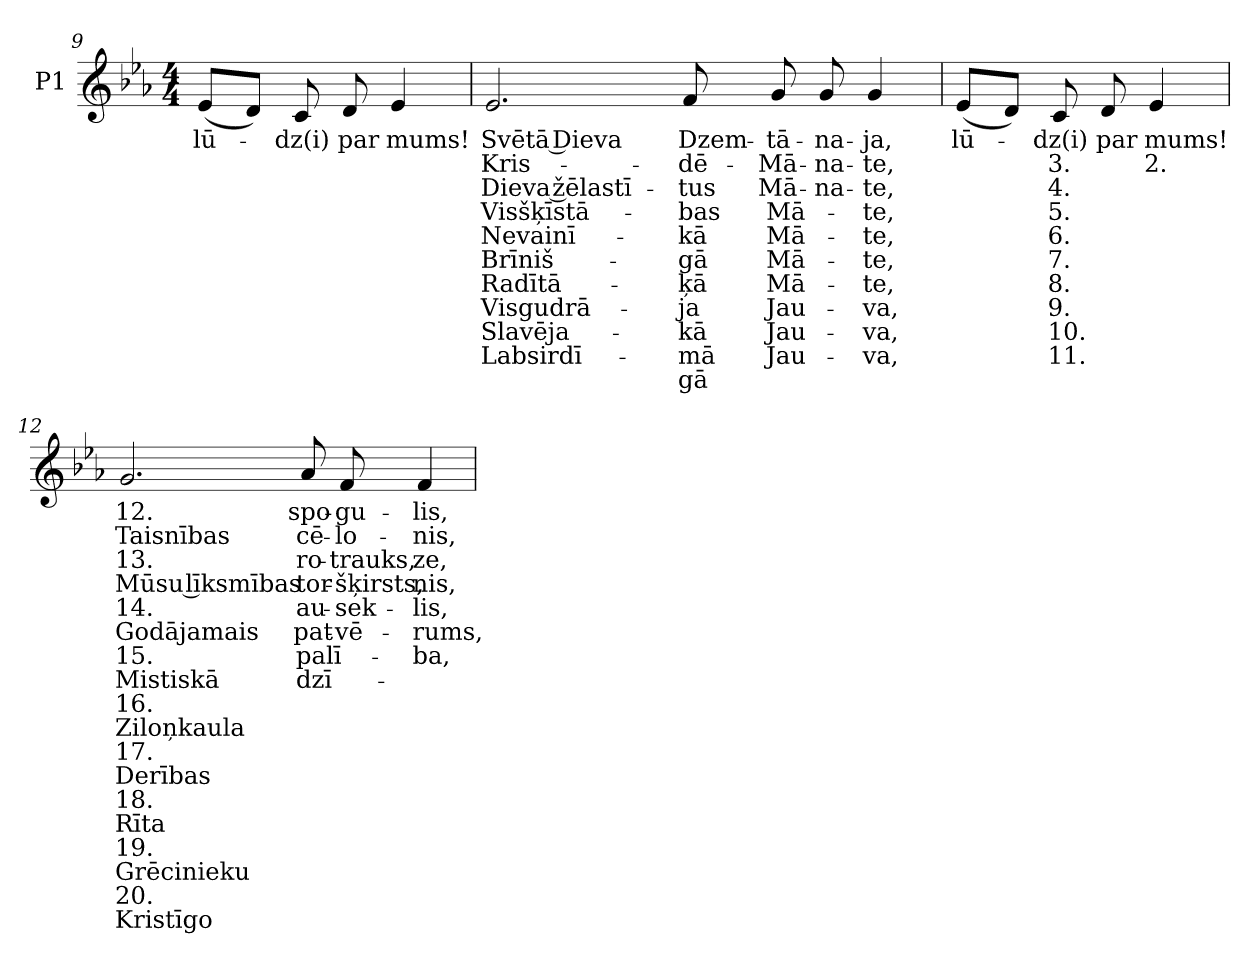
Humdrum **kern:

**kern	**text	**text	**text	**text	**text	**text	**text	**text	**text	**text	**text	**text	**text	**text	**text	**text	**text	**text
*part1	*part1	*part1	*part1	*part1	*part1	*part1	*part1	*part1	*part1	*part1	*part1	*part1	*part1	*part1	*part1	*part1	*part1	*part1
*staff1	*staff1	*staff1	*staff1	*staff1	*staff1	*staff1	*staff1	*staff1	*staff1	*staff1	*staff1	*staff1	*staff1	*staff1	*staff1	*staff1	*staff1	*staff1
*I"P1	*	*	*	*	*	*	*	*	*	*	*	*	*	*	*	*	*	*
*clefG2	*	*	*	*	*	*	*	*	*	*	*	*	*	*	*	*	*	*
*k[b-e-a-]	*	*	*	*	*	*	*	*	*	*	*	*	*	*	*	*	*	*
*E-:	*	*	*	*	*	*	*	*	*	*	*	*	*	*	*	*	*	*
*M4/4	*	*	*	*	*	*	*	*	*	*	*	*	*	*	*	*	*	*
=9	=9	=9	=9	=9	=9	=9	=9	=9	=9	=9	=9	=9	=9	=9	=9	=9	=9	=9
!	!LO:LY:b:color=#000000	!	!	!	!	!	!	!	!	!	!	!	!	!	!	!	!	!
(8e-i/L	lū-	.	.	.	.	.	.	.	.	.	.	.	.	.	.	.	.	.
8di/J)	.	.	.	.	.	.	.	.	.	.	.	.	.	.	.	.	.	.
!	!LO:LY:b:color=#000000	!	!	!	!	!	!	!	!	!	!	!	!	!	!	!	!	!
8ci/	-dz(i)	.	.	.	.	.	.	.	.	.	.	.	.	.	.	.	.	.
!	!LO:LY:b:color=#000000	!	!	!	!	!	!	!	!	!	!	!	!	!	!	!	!	!
8di/	par	.	.	.	.	.	.	.	.	.	.	.	.	.	.	.	.	.
!	!LO:LY:b:color=#000000	!	!	!	!	!	!	!	!	!	!	!	!	!	!	!	!	!
4e-i/	mums!	.	.	.	.	.	.	.	.	.	.	.	.	.	.	.	.	.
=10	=10	=10	=10	=10	=10	=10	=10	=10	=10	=10	=10	=10	=10	=10	=10	=10	=10	=10
!	!LO:LY:b:color=#000000	!LO:LY:b:color=#000000	!LO:LY:b:color=#000000	!LO:LY:b:color=#000000	!LO:LY:b:color=#000000	!LO:LY:b:color=#000000	!LO:LY:b:color=#000000	!LO:LY:b:color=#000000	!LO:LY:b:color=#000000	!LO:LY:b:color=#000000	!	!	!	!	!	!	!	!
2.e-i/	Svētā Dieva	Kris-	Dieva žēlastī-	Visšķīstā-	Nevainī-	Brīniš-	Radītā-	-Visgudrā-	-Slavēja-	-Labsirdī-	.	.	.	.	.	.	.	.
!	!LO:LY:b:color=#000000	!LO:LY:b:color=#000000	!LO:LY:b:color=#000000	!LO:LY:b:color=#000000	!LO:LY:b:color=#000000	!LO:LY:b:color=#000000	!LO:LY:b:color=#000000	!LO:LY:b:color=#000000	!LO:LY:b:color=#000000	!LO:LY:b:color=#000000	!LO:LY:b:color=#000000	!	!	!	!	!	!	!
8fi/	Dzem-	-dē-	-tus	-bas	-kā	-gā	-ķā	ja	kā	mā	gā	.	.	.	.	.	.	.
!	!LO:LY:b:color=#000000	!LO:LY:b:color=#000000	!LO:LY:b:color=#000000	!LO:LY:b:color=#000000	!LO:LY:b:color=#000000	!LO:LY:b:color=#000000	!LO:LY:b:color=#000000	!LO:LY:b:color=#000000	!LO:LY:b:color=#000000	!LO:LY:b:color=#000000	!	!	!	!	!	!	!	!
8gi/	-tā-	Mā-	Mā-	Mā-	Mā-	-Mā-	-Mā-	-Jau-	-Jau-	Jau-	.	.	.	.	.	.	.	.
!	!LO:LY:b:color=#000000	!LO:LY:b:color=#000000	!LO:LY:b:color=#000000	!	!	!	!	!	!	!	!	!	!	!	!	!	!	!
8gi/	-na-	-na-	-na-	.	.	.	.	.	.	.	.	.	.	.	.	.	.	.
!	!LO:LY:b:color=#000000	!LO:LY:b:color=#000000	!LO:LY:b:color=#000000	!LO:LY:b:color=#000000	!LO:LY:b:color=#000000	!LO:LY:b:color=#000000	!LO:LY:b:color=#000000	!LO:LY:b:color=#000000	!LO:LY:b:color=#000000	!LO:LY:b:color=#000000	!	!	!	!	!	!	!	!
4gi/	-ja,	-te,	-te,	-te,	-te,	te,	te,	va,	va,	-va,	.	.	.	.	.	.	.	.
=11	=11	=11	=11	=11	=11	=11	=11	=11	=11	=11	=11	=11	=11	=11	=11	=11	=11	=11
!	!LO:LY:b:color=#000000	!	!	!	!	!	!	!	!	!	!	!	!	!	!	!	!	!
(8e-i/L	lū-	.	.	.	.	.	.	.	.	.	.	.	.	.	.	.	.	.
8di/J)	.	.	.	.	.	.	.	.	.	.	.	.	.	.	.	.	.	.
!	!LO:LY:b:color=#000000	!LO:LY:b:color=#000000	!LO:LY:b:color=#000000	!LO:LY:b:color=#000000	!LO:LY:b:color=#000000	!LO:LY:b:color=#000000	!LO:LY:b:color=#000000	!LO:LY:b:color=#000000	!LO:LY:b:color=#000000	!LO:LY:b:color=#000000	!	!	!	!	!	!	!	!
8ci/	-dz(i)	3.	4.	5.	6.	7.	8.	9.	10.	11.	.	.	.	.	.	.	.	.
!	!LO:LY:b:color=#000000	!	!	!	!	!	!	!	!	!	!	!	!	!	!	!	!	!
8di/	par	.	.	.	.	.	.	.	.	.	.	.	.	.	.	.	.	.
!	!LO:LY:b:color=#000000	!LO:LY:b:color=#000000	!	!	!	!	!	!	!	!	!	!	!	!	!	!	!	!
4e-i/	mums!	2.	.	.	.	.	.	.	.	.	.	.	.	.	.	.	.	.
!!LO:LB:g=z
=12	=12	=12	=12	=12	=12	=12	=12	=12	=12	=12	=12	=12	=12	=12	=12	=12	=12	=12
!	!LO:LY:b:color=#000000	!LO:LY:b:color=#000000	!LO:LY:b:color=#000000	!LO:LY:b:color=#000000	!LO:LY:b:color=#000000	!LO:LY:b:color=#000000	!LO:LY:b:color=#000000	!LO:LY:b:color=#000000	!LO:LY:b:color=#000000	!LO:LY:b:color=#000000	!LO:LY:b:color=#000000	!LO:LY:b:color=#000000	!LO:LY:b:color=#000000	!LO:LY:b:color=#000000	!LO:LY:b:color=#000000	!LO:LY:b:color=#000000	!LO:LY:b:color=#000000	!LO:LY:b:color=#000000
2.gi/	12.	Taisnības	13.	Mūsu līksmības	14.	Godājamais	15.	Mistiskā	16.	Ziloņkaula	17.	Derības	18.	Rīta	19.	Grēcinieku	20.	Kristīgo
!	!LO:LY:b:color=#000000	!LO:LY:b:color=#000000	!LO:LY:b:color=#000000	!LO:LY:b:color=#000000	!LO:LY:b:color=#000000	!LO:LY:b:color=#000000	!LO:LY:b:color=#000000	!LO:LY:b:color=#000000	!	!	!	!	!	!	!	!	!	!
8a-i/	-spo-	-cē-	-ro-	-tor-	-au-	-pat-	palī-	-dzī-	.	.	.	.	.	.	.	.	.	.
!	!LO:LY:b:color=#000000	!LO:LY:b:color=#000000	!LO:LY:b:color=#000000	!LO:LY:b:color=#000000	!LO:LY:b:color=#000000	!LO:LY:b:color=#000000	!	!	!	!	!	!	!	!	!	!	!	!
8fi/	-gu-	-lo-	-trauks,	šķirsts,	-sek-	vē-	.	.	.	.	.	.	.	.	.	.	.	.
!	!LO:LY:b:color=#000000	!LO:LY:b:color=#000000	!LO:LY:b:color=#000000	!LO:LY:b:color=#000000	!LO:LY:b:color=#000000	!LO:LY:b:color=#000000	!LO:LY:b:color=#000000	!	!	!	!	!	!	!	!	!	!	!
4fi/	lis,	-nis,	ze,	nis,	lis,	rums,	ba,	.	.	.	.	.	.	.	.	.	.	.
=	=	=	=	=	=	=	=	=	=	=	=	=	=	=	=	=	=	=
*-	*-	*-	*-	*-	*-	*-	*-	*-	*-	*-	*-	*-	*-	*-	*-	*-	*-	*-
